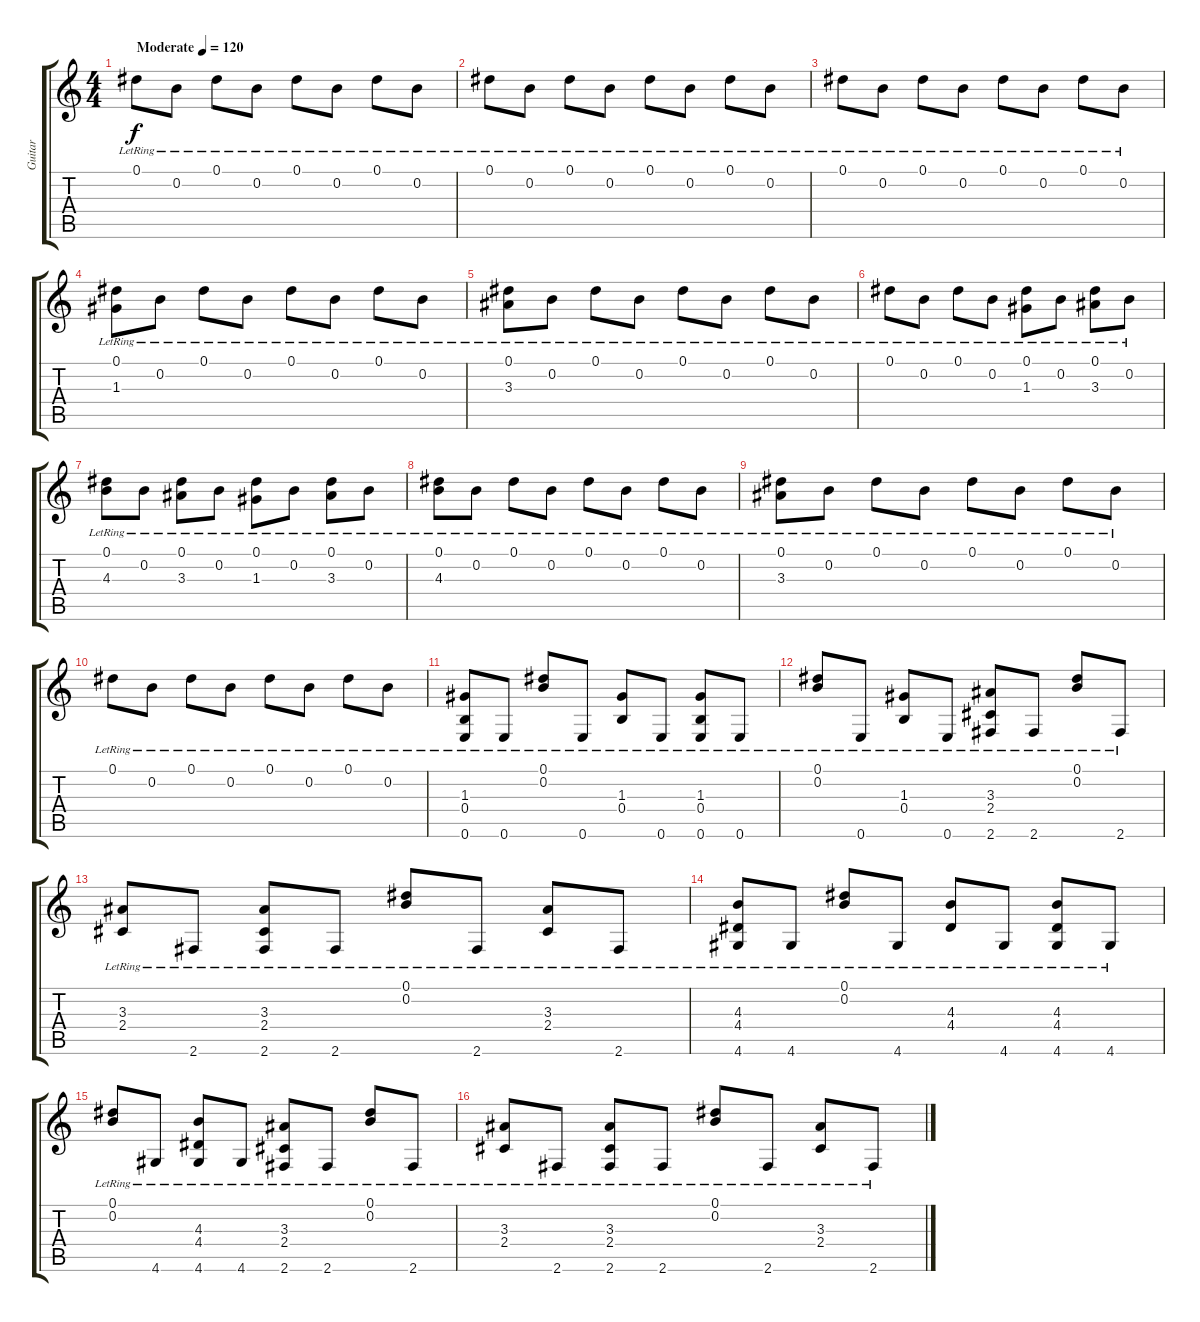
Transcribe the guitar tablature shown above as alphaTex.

\track ("Guitar" "Guitar") {instrument acousticguitarsteel}
\staff {score tabs}
\tuning (Eb4 B3 G3 B2 G2 E2) {hide}
\ts (4 4)
\tempo (120 "Moderate")
\clef g2
\ks c
0.1{lr}.8{dy f instrument acousticguitarsteel} 0.2{lr}.8 0.1{lr}.8 0.2{lr}.8 0.1{lr}.8 0.2{lr}.8 0.1{lr}.8 0.2{lr}.8 |
0.1{lr}.8 0.2{lr}.8 0.1{lr}.8 0.2{lr}.8 0.1{lr}.8 0.2{lr}.8 0.1{lr}.8 0.2{lr}.8 |
0.1{lr}.8 0.2{lr}.8 0.1{lr}.8 0.2{lr}.8 0.1{lr}.8 0.2{lr}.8 0.1{lr}.8 0.2{lr}.8 |
(0.1{lr} 1.3{lr}).8 0.2{lr}.8 0.1{lr}.8 0.2{lr}.8 0.1{lr}.8 0.2{lr}.8 0.1{lr}.8 0.2{lr}.8 |
(0.1{lr} 3.3{lr}).8 0.2{lr}.8 0.1{lr}.8 0.2{lr}.8 0.1{lr}.8 0.2{lr}.8 0.1{lr}.8 0.2{lr}.8 |
0.1{lr}.8 0.2{lr}.8 0.1{lr}.8 0.2{lr}.8 (0.1{lr} 1.3{lr}).8 0.2{lr}.8 (0.1{lr} 3.3{lr}).8 0.2{lr}.8 |
(0.1{lr} 4.3{lr}).8 0.2{lr}.8 (0.1{lr} 3.3{lr}).8 0.2{lr}.8 (0.1{lr} 1.3{lr}).8 0.2{lr}.8 (0.1{lr} 3.3{lr}).8 0.2{lr}.8 |
(0.1{lr} 4.3{lr}).8 0.2{lr}.8 0.1{lr}.8 0.2{lr}.8 0.1{lr}.8 0.2{lr}.8 0.1{lr}.8 0.2{lr}.8 |
(0.1{lr} 3.3{lr}).8 0.2{lr}.8 0.1{lr}.8 0.2{lr}.8 0.1{lr}.8 0.2{lr}.8 0.1{lr}.8 0.2{lr}.8 |
0.1{lr}.8 0.2{lr}.8 0.1{lr}.8 0.2{lr}.8 0.1{lr}.8 0.2{lr}.8 0.1{lr}.8 0.2{lr}.8 |
(1.3{lr} 0.4{lr} 0.6{lr}).8 0.6{lr}.8 (0.1{lr} 0.2{lr}).8 0.6{lr}.8 (1.3{lr} 0.4{lr}).8 0.6{lr}.8 (1.3{lr} 0.4{lr} 0.6{lr}).8 0.6{lr}.8 |
(0.1{lr} 0.2{lr}).8 0.6{lr}.8 (1.3{lr} 0.4{lr}).8 0.6{lr}.8 (3.3{lr} 2.4{lr} 2.6{lr}).8 2.6{lr}.8 (0.1{lr} 0.2{lr}).8 2.6{lr}.8 |
(3.3{lr} 2.4{lr}).8 2.6{lr}.8 (3.3{lr} 2.4{lr} 2.6{lr}).8 2.6{lr}.8 (0.1{lr} 0.2{lr}).8 2.6{lr}.8 (3.3{lr} 2.4{lr}).8 2.6{lr}.8 |
(4.3{lr} 4.4{lr} 4.6{lr}).8 4.6{lr}.8 (0.1{lr} 0.2{lr}).8 4.6{lr}.8 (4.3{lr} 4.4{lr}).8 4.6{lr}.8 (4.3{lr} 4.4{lr} 4.6{lr}).8 4.6{lr}.8 |
(0.1{lr} 0.2{lr}).8 4.6{lr}.8 (4.3{lr} 4.4{lr} 4.6{lr}).8 4.6{lr}.8 (3.3{lr} 2.4{lr} 2.6{lr}).8 2.6{lr}.8 (0.1{lr} 0.2{lr}).8 2.6{lr}.8 |
(3.3{lr} 2.4{lr}).8 2.6{lr}.8 (3.3{lr} 2.4{lr} 2.6{lr}).8 2.6{lr}.8 (0.1{lr} 0.2{lr}).8 2.6{lr}.8 (3.3{lr} 2.4{lr}).8 2.6{lr}.8
